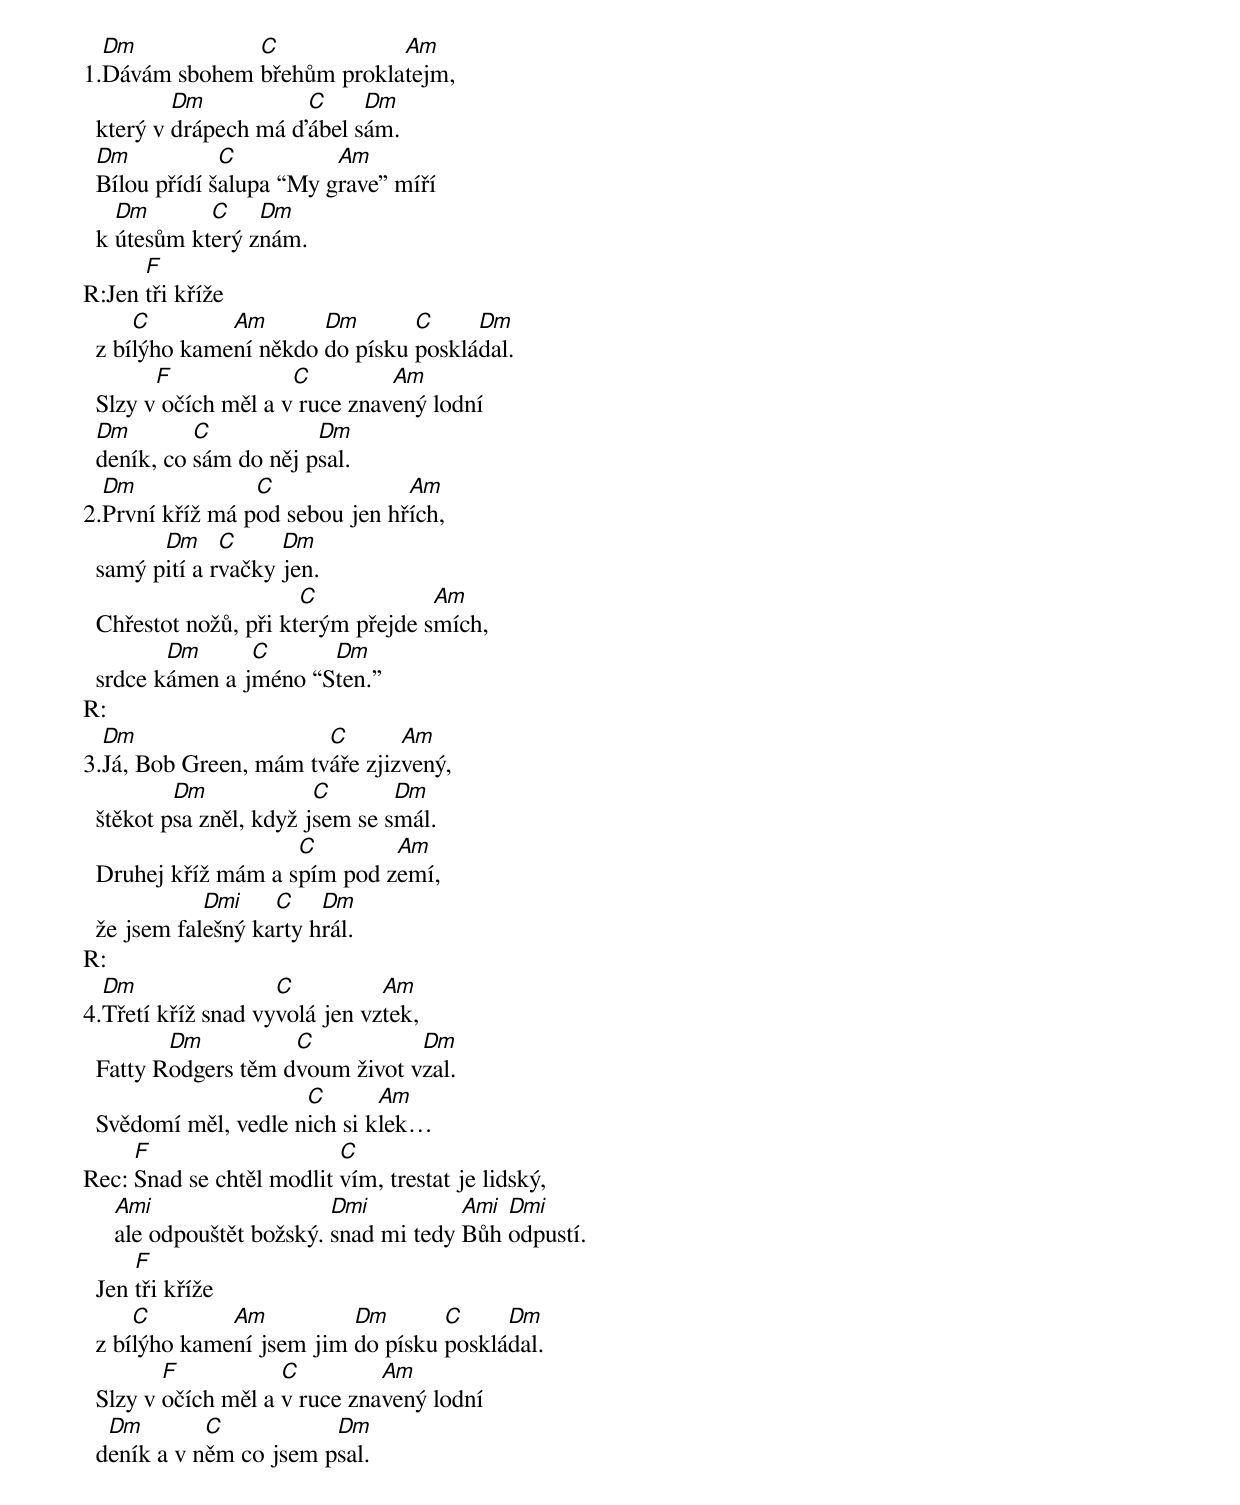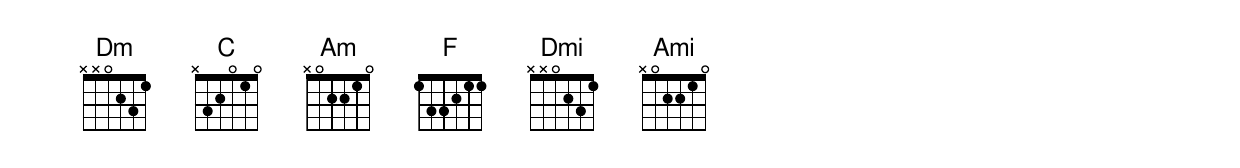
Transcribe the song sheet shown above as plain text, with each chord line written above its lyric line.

  Dm           C            Am
1.Dávám sbohem břehům proklatejm,
          Dm          C     Dm
  který v drápech má ďábel sám.
  Dm           C          Am
  Bílou přídí šalupa “My grave” míří
    Dm       C    Dm
  k útesům který znám.
      F
R:Jen tři kříže
      C        Am       Dm       C     Dm
  z bílýho kamení někdo do písku poskládal.
        F             C         Am
  Slzy v očích měl a v ruce znavený lodní
  Dm        C           Dm
  deník, co sám do něj psal.
  Dm             C              Am
2.První kříž má pod sebou jen hřích,
        Dm     C     Dm
  samý pití a rvačky jen.
                       C            Am
  Chřestot nožů, při kterým přejde smích,
         Dm      C      Dm
  srdce kámen a jméno “Sten.”
R:
  Dm                   C       Am
3.Já, Bob Green, mám tváře zjizvený,
          Dm             C       Dm
  štěkot psa zněl, když jsem se smál.
                     C        Am
  Druhej kříž mám a spím pod zemí,
             Dmi    C    Dm
  že jsem falešný karty hrál.
R:
  Dm                C          Am
4.Třetí kříž snad vyvolá jen vztek,
         Dm          C           Dm
  Fatty Rodgers těm dvoum život vzal.
                      C       Am
  Svědomí měl, vedle nich si klek…
     F                    C
Rec: Snad se chtěl modlit vím, trestat je lidský,
     Ami                   Dmi          Ami Dmi
     ale odpouštět božský. snad mi tedy Bůh odpustí.
      F
  Jen tři kříže
      C        Am          Dm       C     Dm
  z bílýho kamení jsem jim do písku poskládal.
         F           C         Am
  Slzy v očích měl a v ruce znavený lodní
   Dm        C           Dm
  deník a v něm co jsem psal.
